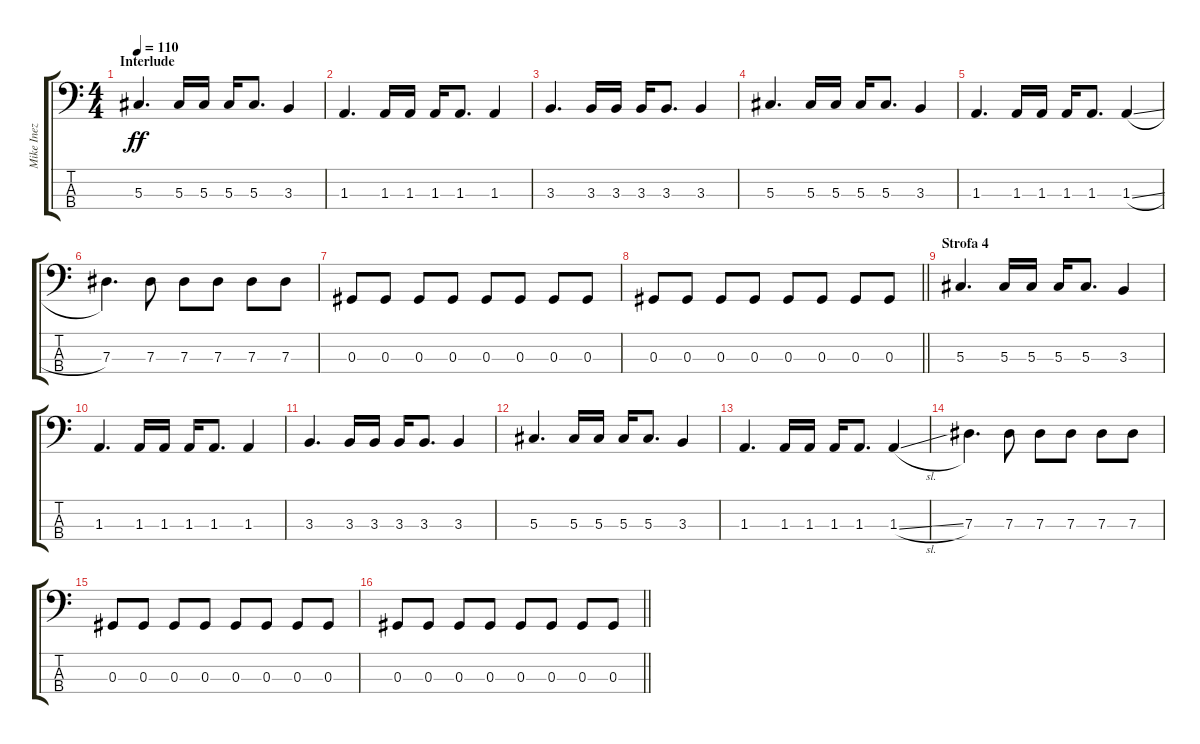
\track ("Mike Inez" "Mike Inez") {instrument electricbassfinger}
\staff {score tabs}
\tuning (Gb2 Db2 Ab1 Eb1) {hide}
\ts (4 4)
\section ("" "Interlude")
\tempo 110
\clef f4
\ks c
5.3.4{d dy ff} 5.3.16 5.3.16 5.3.16 5.3.8{d} 3.3.4 |
1.3.4{d} 1.3.16 1.3.16 1.3.16 1.3.8{d} 1.3.4 |
3.3.4{d} 3.3.16 3.3.16 3.3.16 3.3.8{d} 3.3.4 |
5.3.4{d} 5.3.16 5.3.16 5.3.16 5.3.8{d} 3.3.4 |
1.3.4{d} 1.3.16 1.3.16 1.3.16 1.3.8{d} 1.3{sl}.4 |
7.3.4{d} 7.3.8 7.3.8 7.3.8 7.3.8 7.3.8 |
0.3.8 0.3.8 0.3.8 0.3.8 0.3.8 0.3.8 0.3.8 0.3.8 |
\barLineRight lightlight
0.3.8 0.3.8 0.3.8 0.3.8 0.3.8 0.3.8 0.3.8 0.3.8 |
\section ("" "Strofa 4")
5.3.4{d} 5.3.16 5.3.16 5.3.16 5.3.8{d} 3.3.4 |
1.3.4{d} 1.3.16 1.3.16 1.3.16 1.3.8{d} 1.3.4 |
3.3.4{d} 3.3.16 3.3.16 3.3.16 3.3.8{d} 3.3.4 |
5.3.4{d} 5.3.16 5.3.16 5.3.16 5.3.8{d} 3.3.4 |
1.3.4{d} 1.3.16 1.3.16 1.3.16 1.3.8{d} 1.3{sl}.4 |
7.3.4{d} 7.3.8 7.3.8 7.3.8 7.3.8 7.3.8 |
0.3.8 0.3.8 0.3.8 0.3.8 0.3.8 0.3.8 0.3.8 0.3.8 |
\barLineRight lightlight
0.3.8 0.3.8 0.3.8 0.3.8 0.3.8 0.3.8 0.3.8 0.3.8
